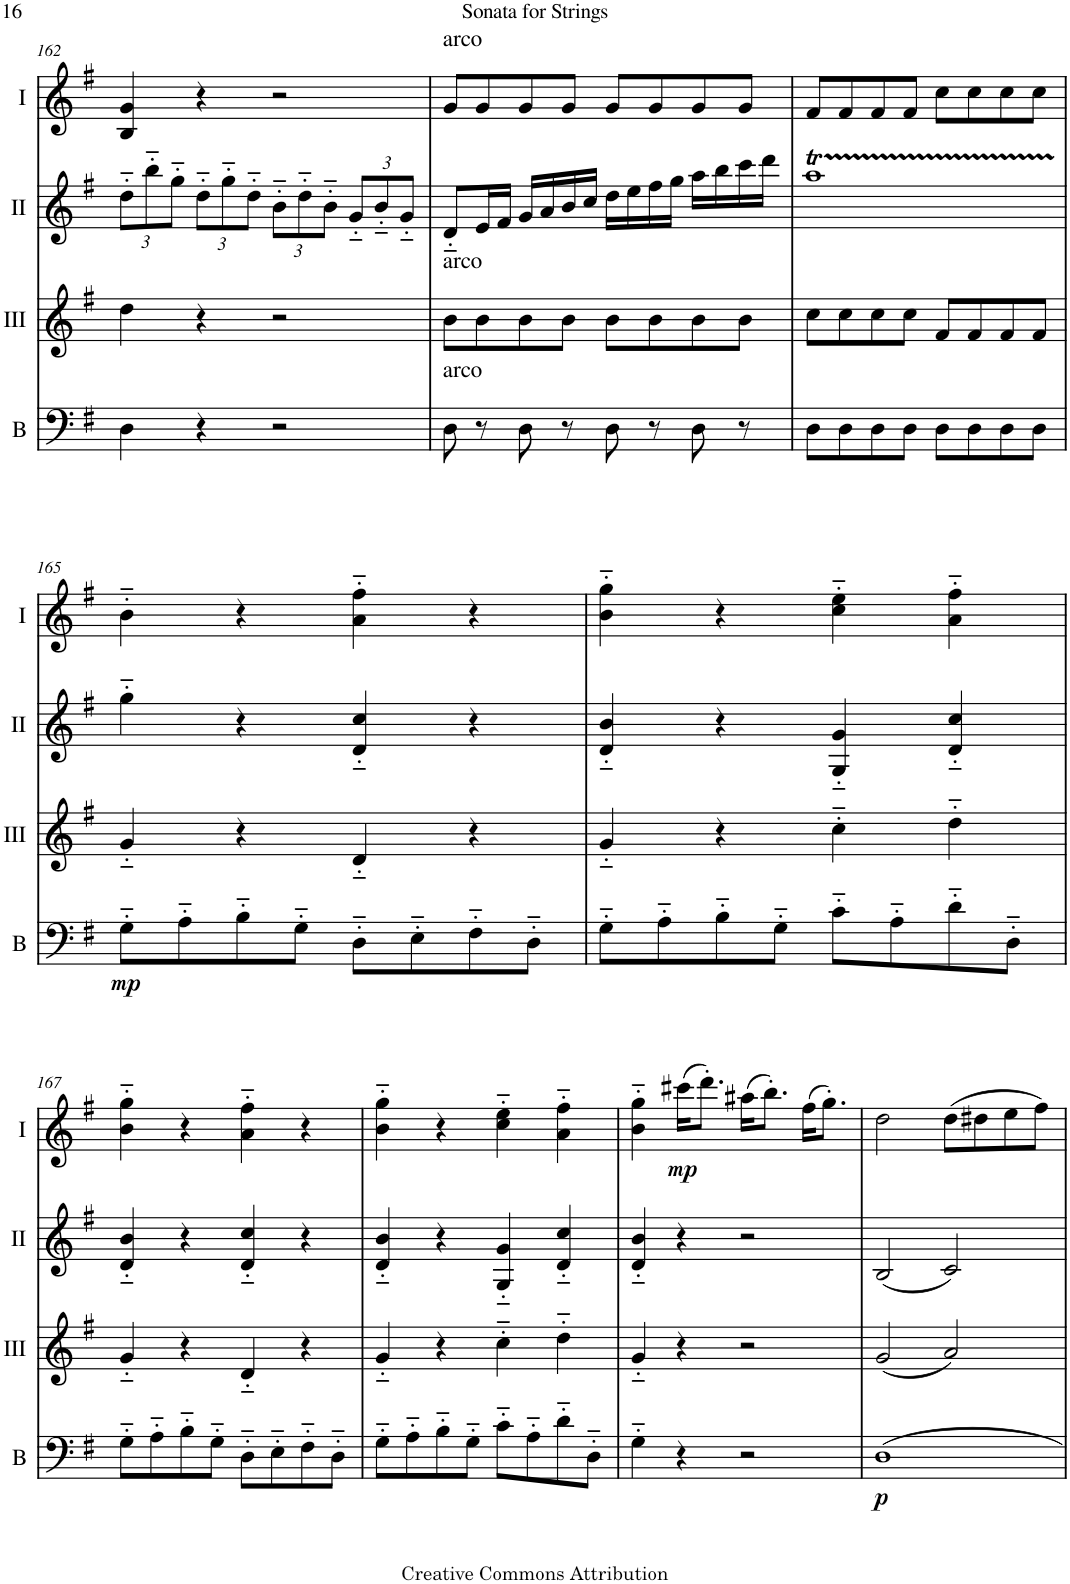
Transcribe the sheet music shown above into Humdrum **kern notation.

**kern	**dynam	**kern	**kern	**kern	**dynam
*part4	*part4	*part3	*part2	*part1	*part1
*staff4	*staff4	*staff3	*staff2	*staff1	*staff1
*I"Bass	*	*I"Acc. 3	*I"Acc. 2	*I"Acc. 1	*
*I'B	*	*	*	*	*
!!LO:PB:g=z
*clefF4	*	*clefG2	*clefG2	*clefG2	*
*Trd7c12	*	*Trd7c12	*	*	*
*k[f#]	*	*k[f#]	*k[f#]	*k[f#]	*
*M4/4	*	*M4/4	*M4/4	*M4/4	*
*met(c)	*	*met(c)	*met(c)	*met(c)	*
*	*	*	*Xbrackettup	*	*
=162	=162	=162	=162	=162	=162
4D\	.	4dd\	12dd'~\L	4B/ 4g/	.
.	.	.	12bb'~\	.	.
.	.	.	12gg'~\J	.	.
4r	.	4r	12dd'~\L	4r	.
.	.	.	12gg'~\	.	.
.	.	.	12dd'~\J	.	.
2r	.	2r	12b'~\L	2r	.
.	.	.	12dd'~\	.	.
.	.	.	12b'~\J	.	.
.	.	.	12g'~/L	.	.
.	.	.	12b'~/	.	.
.	.	.	12g'~/J	.	.
=163	=163	=163	=163	=163	=163
!	!	!	!	!LO:TX:a:t=arco	!
!	!	!LO:TX:a:t=arco	!	!	!
!LO:TX:a:t=arco	!	!	!	!	!
8D\	.	8b\L	8d'~/L	8g/L	.
8r	.	8b\	16e/L	8g/	.
.	.	.	16f#/JJ	.	.
8D\	.	8b\	16g/LL	8g/	.
.	.	.	16a/	.	.
8r	.	8b\J	16b/	8g/J	.
.	.	.	16cc/JJ	.	.
8D\	.	8b\L	16dd\LL	8g/L	.
.	.	.	16ee\	.	.
8r	.	8b\	16ff#\	8g/	.
.	.	.	16gg\JJ	.	.
8D\	.	8b\	16aa\LL	8g/	.
.	.	.	16bb\	.	.
8r	.	8b\J	16ccc\	8g/J	.
.	.	.	16ddd\JJ	.	.
=164	=164	=164	=164	=164	=164
8D\L	.	8cc\L	1aaT	8f#/L	.
8D\	.	8cc\	.	8f#/	.
8D\	.	8cc\	.	8f#/	.
8D\J	.	8cc\J	.	8f#/J	.
8D\L	.	8f#/L	.	8cc\L	.
8D\	.	8f#/	.	8cc\	.
8D\	.	8f#/	.	8cc\	.
8D\J	.	8f#/J	.	8cc\J	.
!!LO:LB:g=z
=165	=165	=165	=165	=165	=165
!	!LO:DY:b	!	!	!	!
8G'~\L	mp	4g'~/	4gg'~\	4b'~\	.
8A'~\	.	.	.	.	.
8B'~\	.	4r	4r	4r	.
8G'~\J	.	.	.	.	.
8D'~\L	.	4d'~/	4d/'~ 4cc/'~	4a\'~ 4ff#\'~	.
8E'~\	.	.	.	.	.
8F#'~\	.	4r	4r	4r	.
8D'~\J	.	.	.	.	.
=166	=166	=166	=166	=166	=166
8G'~\L	.	4g'~/	4d/'~ 4b/'~	4b\'~ 4gg\'~	.
8A'~\	.	.	.	.	.
8B'~\	.	4r	4r	4r	.
8G'~\J	.	.	.	.	.
8c'~\L	.	4cc'~\	4G/'~ 4g/'~	4cc\'~ 4ee\'~	.
8A'~\	.	.	.	.	.
8d'~\	.	4dd'~\	4d/'~ 4cc/'~	4a\'~ 4ff#\'~	.
8D'~\J	.	.	.	.	.
!!LO:LB:g=z
=167	=167	=167	=167	=167	=167
8G'~\L	.	4g'~/	4d/'~ 4b/'~	4b\'~ 4gg\'~	.
8A'~\	.	.	.	.	.
8B'~\	.	4r	4r	4r	.
8G'~\J	.	.	.	.	.
8D'~\L	.	4d'~/	4d/'~ 4cc/'~	4a\'~ 4ff#\'~	.
8E'~\	.	.	.	.	.
8F#'~\	.	4r	4r	4r	.
8D'~\J	.	.	.	.	.
=168	=168	=168	=168	=168	=168
8G'~\L	.	4g'~/	4d/'~ 4b/'~	4b\'~ 4gg\'~	.
8A'~\	.	.	.	.	.
8B'~\	.	4r	4r	4r	.
8G'~\J	.	.	.	.	.
8c'~\L	.	4cc'~\	4G/'~ 4g/'~	4cc\'~ 4ee\'~	.
8A'~\	.	.	.	.	.
8d'~\	.	4dd'~\	4d/'~ 4cc/'~	4a\'~ 4ff#\'~	.
8D'~\J	.	.	.	.	.
=169	=169	=169	=169	=169	=169
4G'~\	.	4g'~/	4d/'~ 4b/'~	4b\'~ 4gg\'~	.
!	!	!	!	!	!LO:DY:b
4r	.	4r	4r	(16ccc#X\KL	mp
.	.	.	.	8.ddd'\J)	.
2r	.	2r	2r	(16aa#X\KL	.
.	.	.	.	8.bb'\J)	.
.	.	.	.	(16ff#\KL	.
.	.	.	.	8.gg'\J)	.
=170	=170	=170	=170	=170	=170
!	!LO:DY:b	!	!	!	!
1D	p	(2g/	(2B/	2dd\	.
.	.	2a/)	2c/)	(8dd\L	.
.	.	.	.	8dd#X\	.
.	.	.	.	8ee\	.
.	.	.	.	8ff#\J)	.
=	=	=	=	=	=
*-	*-	*-	*-	*-	*-
